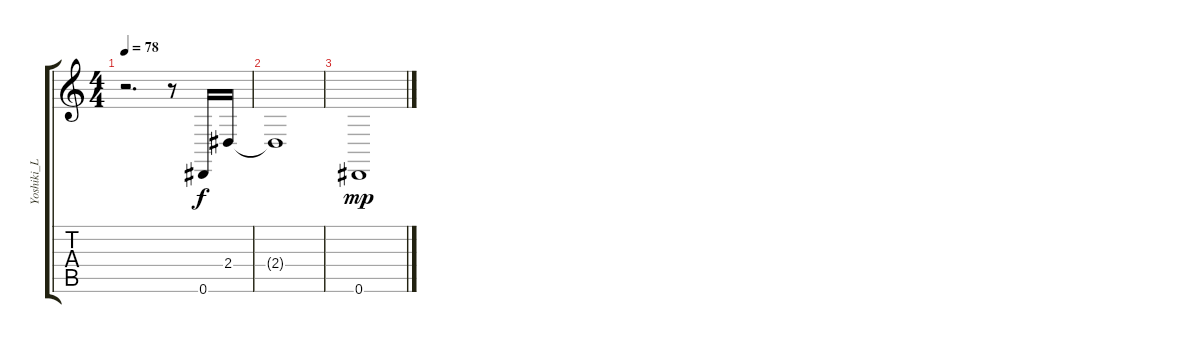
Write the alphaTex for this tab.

\track ("Yoshiki_L" "Yoshiki_L") {instrument acousticgrandpiano}
\staff {score tabs}
\tuning (Eb4 Bb3 Gb3 Db3 Ab2 Eb2) {hide}
\ts (4 4)
\tempo 78
\clef g2
\ks c
r.2{d dy f} r.8 0.6.16 2.4.16 |
2.4{t}.1 |
0.6.1{dy mp}
